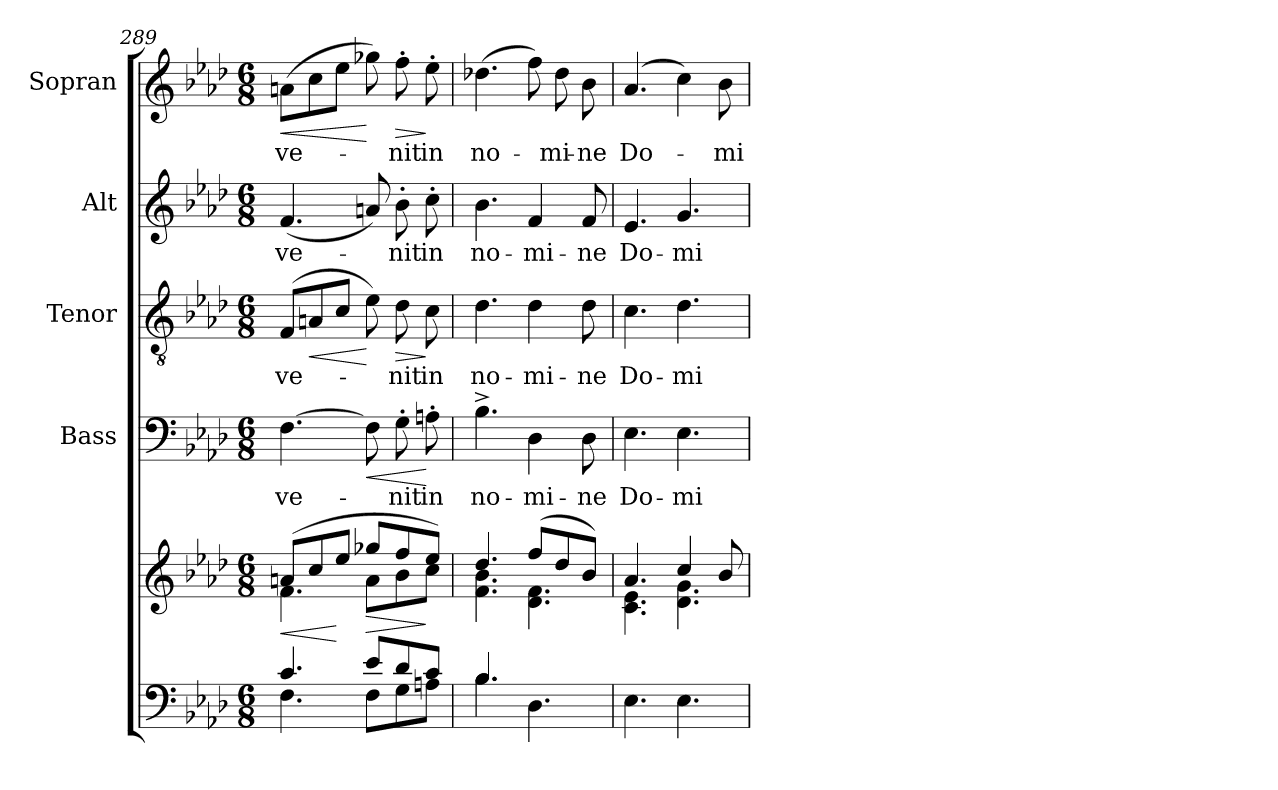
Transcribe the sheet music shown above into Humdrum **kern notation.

**kern	**kern	**dynam	**kern	**text	**dynam	**kern	**text	**dynam	**kern	**text	**kern	**text	**dynam
*part5	*part5	*part5	*part4	*part4	*part4	*part3	*part3	*part3	*part2	*part2	*part1	*part1	*part1
*staff6	*staff5	*staff5/6	*staff4	*staff4	*staff4	*staff3	*staff3	*staff3	*staff2	*staff2	*staff1	*staff1	*staff1
*	*	*	*I"Bass	*	*	*I"Tenor	*	*	*I"Alt	*	*I"Sopran	*	*
*	*	*	*I'B.	*	*	*I'T.	*	*	*I'A.	*	*I'S.	*	*
*clefF4	*clefG2	*	*clefF4	*	*	*clefGv2	*	*	*clefG2	*	*clefG2	*	*
*k[b-e-a-d-]	*k[b-e-a-d-]	*	*k[b-e-a-d-]	*	*	*k[b-e-a-d-]	*	*	*k[b-e-a-d-]	*	*k[b-e-a-d-]	*	*
*A-:	*A-:	*	*A-:	*	*	*A-:	*	*	*A-:	*	*A-:	*	*
*M6/8	*M6/8	*	*M6/8	*	*	*M6/8	*	*	*M6/8	*	*M6/8	*	*
=289	=289	=289	=289	=289	=289	=289	=289	=289	=289	=289	=289	=289	=289
*^	*	*	*	*	*	*	*	*	*	*	*	*	*
!	!	!	!LO:HP:b	!	!LO:LY:b	!	!	!LO:LY:b	!	!	!LO:LY:b	!	!LO:LY:b	!LO:HP:b
*	*	*^	*	*	*	*	*	*	*	*	*	*	*	*
4.c/	4.F\	(>8an/L	4.f\	<	[4.F\	ve-	.	(<8F/L	ve-	.	(<4.f/	ve-	(>8an\L	ve-	<
!	!	!	!	!	!	!	!	!	!	!LO:HP:b	!	!	!	!	!
.	.	8cc/	.	.	.	.	.	8An/	.	<	.	.	8cc\	.	.
.	.	8ee-/J	.	[	.	.	.	8c/J	.	.	.	.	8ee-\J	.	.
!	!	!	!	!LO:HP:b	!	!	!LO:HP:b	!	!	!	!	!	!	!	!
8e-/L	8F\L	8gg-X/L	8a\L	>	8F\]	.	<	8e-\)	.	[	8an/)	.	8gg-X\)	.	[
!	!	!	!	!	!	!LO:LY:b	!	!	!LO:LY:b	!LO:HP:b	!	!LO:LY:b	!	!LO:LY:b	!LO:HP:b
8d-/	8G\	8ff/	8b-\	.	8G'>\	-nit	.	8d-\	-nit	>	8b-'>\	-nit	8ff'>\	-nit	>
!	!	!	!	!	!	!LO:LY:b	!	!	!LO:LY:b	!	!	!LO:LY:b	!	!LO:LY:b	!
8c/J	8An\J	8ee-/J)	8cc\J	]	8An'>\	in	[	8c\	in	]	8cc'>\	in	8ee-'>\	in	]
=290	=290	=290	=290	=290	=290	=290	=290	=290	=290	=290	=290	=290	=290	=290	=290
!	!	!	!	!	!	!LO:LY:b	!	!	!LO:LY:b	!	!	!LO:LY:b	!	!LO:LY:b	!
4.B-/	4.B-\	4.dd-/	4.f\ 4.b-\	.	4.B-^>\	no-	.	4.d-\	no-	.	4.b-\	no-	(>4.dd-X\	no-	.
!	!	!	!	!	!	!LO:LY:b	!	!	!LO:LY:b	!	!	!LO:LY:b	!	!	!
4.ryy	4.D-\	(<8ff/L	4.d-\ 4.f\	.	4D-\	-mi-	.	4d-\	-mi-	.	4f/	-mi-	8ff\)	.	.
!	!	!	!	!	!	!	!	!	!	!	!	!	!	!LO:LY:b	!
.	.	8dd-/	.	.	.	.	.	.	.	.	.	.	8dd-\	-mi-	.
!	!	!	!	!	!	!LO:LY:b	!	!	!LO:LY:b	!	!	!LO:LY:b	!	!LO:LY:b	!
.	.	8b-/J)	.	.	8D-\	-ne	.	8d-\	-ne	.	8f/	-ne	8b-\	-ne	.
*v	*v	*	*	*	*	*	*	*	*	*	*	*	*	*	*
=291	=291	=291	=291	=291	=291	=291	=291	=291	=291	=291	=291	=291	=291	=291
!	!	!	!	!	!LO:LY:b	!	!	!LO:LY:b	!	!	!LO:LY:b	!	!LO:LY:b	!
4.E-\	4.a-/	4.c\ 4.e-\	.	4.E-\	Do-	.	4.c\	Do-	.	4.e-/	Do-	(4.a-/	Do-	.
!	!	!	!	!	!LO:LY:b	!	!	!LO:LY:b	!	!	!LO:LY:b	!	!	!
4.E-\	4cc/	4.d-\ 4.g\	.	4.E-\	-mi-	.	4.d-\	-mi-	.	4.g/	-mi-	4cc\)	.	.
!	!	!	!	!	!	!	!	!	!	!	!	!	!LO:LY:b	!
.	8b-/	.	.	.	.	.	.	.	.	.	.	8b-\	-mi-	.
*	*v	*v	*	*	*	*	*	*	*	*	*	*	*	*
=	=	=	=	=	=	=	=	=	=	=	=	=	=
*-	*-	*-	*-	*-	*-	*-	*-	*-	*-	*-	*-	*-	*-
